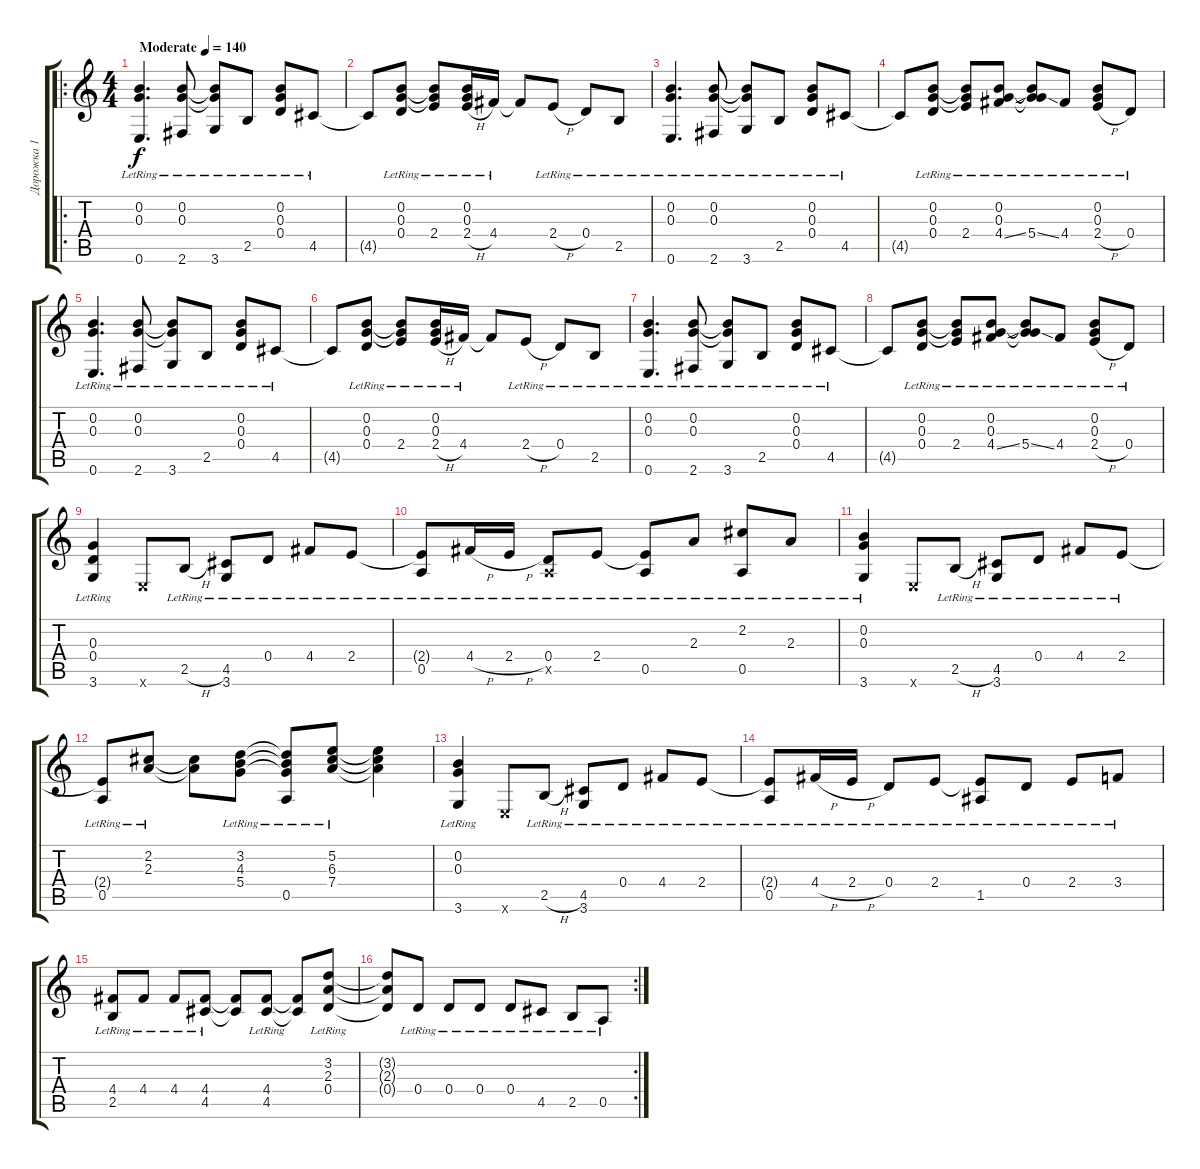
\track ("Дорожка 1" "Дорожка 1") {instrument acousticguitarsteel}
\staff {score tabs}
\tuning (E4 B3 G3 D3 A2 E2) {hide}
\ro
\ts (4 4)
\tempo (140 "Moderate")
\clef g2
\ks c
(0.2{lr} 0.3{lr} 0.6{lr}).4{d dy f instrument acousticguitarsteel} (0.2{lr} 0.3{lr} 2.6{lr}).8 (0.2{t} 0.3{t} 3.6{lr}).8 2.5{lr}.8 (0.2{lr} 0.3{lr} 0.4{lr}).8 4.5{lr}.8 |
4.5{t}.8 (0.2{lr} 0.3{lr} 0.4{lr}).8 (0.2{t} 0.3{t} 2.4{lr}).8 (0.2{lr} 0.3{lr} 2.4{h lr}).16 4.4{lr}.16 4.4{t}.8 2.4{h lr}.8 0.4{lr}.8 2.5{lr}.8 |
(0.2{lr} 0.3{lr} 0.6{lr}).4{d} (0.2{lr} 0.3{lr} 2.6{lr}).8 (0.2{t} 0.3{t} 3.6{lr}).8 2.5{lr}.8 (0.2{lr} 0.3{lr} 0.4{lr}).8 4.5{lr}.8 |
4.5{t}.8 (0.2{lr} 0.3{lr} 0.4{lr}).8 (0.2{t} 0.3{t} 2.4{lr}).8 (0.2{lr} 0.3{lr} 4.4{ss lr}).8 (0.2{t} 0.3{t} 5.4{ss lr}).8 4.4{lr}.8 (0.2{lr} 0.3{lr} 2.4{h lr}).8 0.4{lr}.8 |
(0.2{lr} 0.3{lr} 0.6{lr}).4{d} (0.2{lr} 0.3{lr} 2.6{lr}).8 (0.2{t} 0.3{t} 3.6{lr}).8 2.5{lr}.8 (0.2{lr} 0.3{lr} 0.4{lr}).8 4.5{lr}.8 |
4.5{t}.8 (0.2{lr} 0.3{lr} 0.4{lr}).8 (0.2{t} 0.3{t} 2.4{lr}).8 (0.2{lr} 0.3{lr} 2.4{h lr}).16 4.4{lr}.16 4.4{t}.8 2.4{h lr}.8 0.4{lr}.8 2.5{lr}.8 |
(0.2{lr} 0.3{lr} 0.6{lr}).4{d} (0.2{lr} 0.3{lr} 2.6{lr}).8 (0.2{t} 0.3{t} 3.6{lr}).8 2.5{lr}.8 (0.2{lr} 0.3{lr} 0.4{lr}).8 4.5{lr}.8 |
4.5{t}.8 (0.2{lr} 0.3{lr} 0.4{lr}).8 (0.2{t} 0.3{t} 2.4{lr}).8 (0.2{lr} 0.3{lr} 4.4{ss lr}).8 (0.2{t} 0.3{t} 5.4{ss lr}).8 4.4{lr}.8 (0.2{lr} 0.3{lr} 2.4{h lr}).8 0.4{lr}.8 |
(0.3{lr} 0.4{lr} 3.6{lr}).4 0.6{x}.8 2.5{h lr}.8 (4.5{lr} 3.6{lr}).8 0.4{lr}.8 4.4{lr}.8 2.4{lr}.8 |
(2.4{t} 0.5{lr}).8 4.4{h lr}.16 2.4{h lr}.16 (0.4{lr} 0.5{x}).8 2.4{lr}.8 (2.4{t} 0.5{lr}).8 2.3{lr}.8 (2.2{lr} 0.5{lr}).8 2.3{lr}.8 |
(0.2{lr} 0.3{lr} 3.6{lr}).4 0.6{x}.8 2.5{h lr}.8 (4.5{lr} 3.6{lr}).8 0.4{lr}.8 4.4{lr}.8 2.4{lr}.8 |
(2.4{t} 0.5{lr}).8 (2.2{lr} 2.3{lr}).8 (2.2{t} 2.3{t}).8 (3.2{lr} 4.3{lr} 5.4{lr}).8 (3.2{t} 4.3{t} 5.4{t} 0.5{lr}).8 (5.2{lr} 6.3{lr} 7.4{lr}).8 (5.2{t} 6.3{t} 7.4{t}).4 |
(0.2{lr} 0.3{lr} 3.6{lr}).4 0.6{x}.8 2.5{h lr}.8 (4.5{lr} 3.6{lr}).8 0.4{lr}.8 4.4{lr}.8 2.4{lr}.8 |
(2.4{t} 0.5{lr}).8 4.4{h lr}.16 2.4{h lr}.16 0.4{lr}.8 2.4{lr}.8 (2.4{t} 1.5{lr}).8 0.4{lr}.8 2.4{lr}.8 3.4{lr}.8 |
(4.4{lr} 2.5{lr}).8 4.4{lr}.8 4.4{lr}.8 (4.4{lr} 4.5{lr}).8 (4.4{t} 4.5{t}).8 (4.4{lr} 4.5{lr}).8 (4.4{t} 4.5{t}).8 (3.2{lr} 2.3{lr} 0.4{lr}).8 |
\rc 2
(3.2{t} 2.3{t} 0.4{t}).8 0.4{lr}.8 0.4{lr}.8 0.4{lr}.8 0.4{lr}.8 4.5{lr}.8 2.5{lr}.8 0.5{lr}.8
